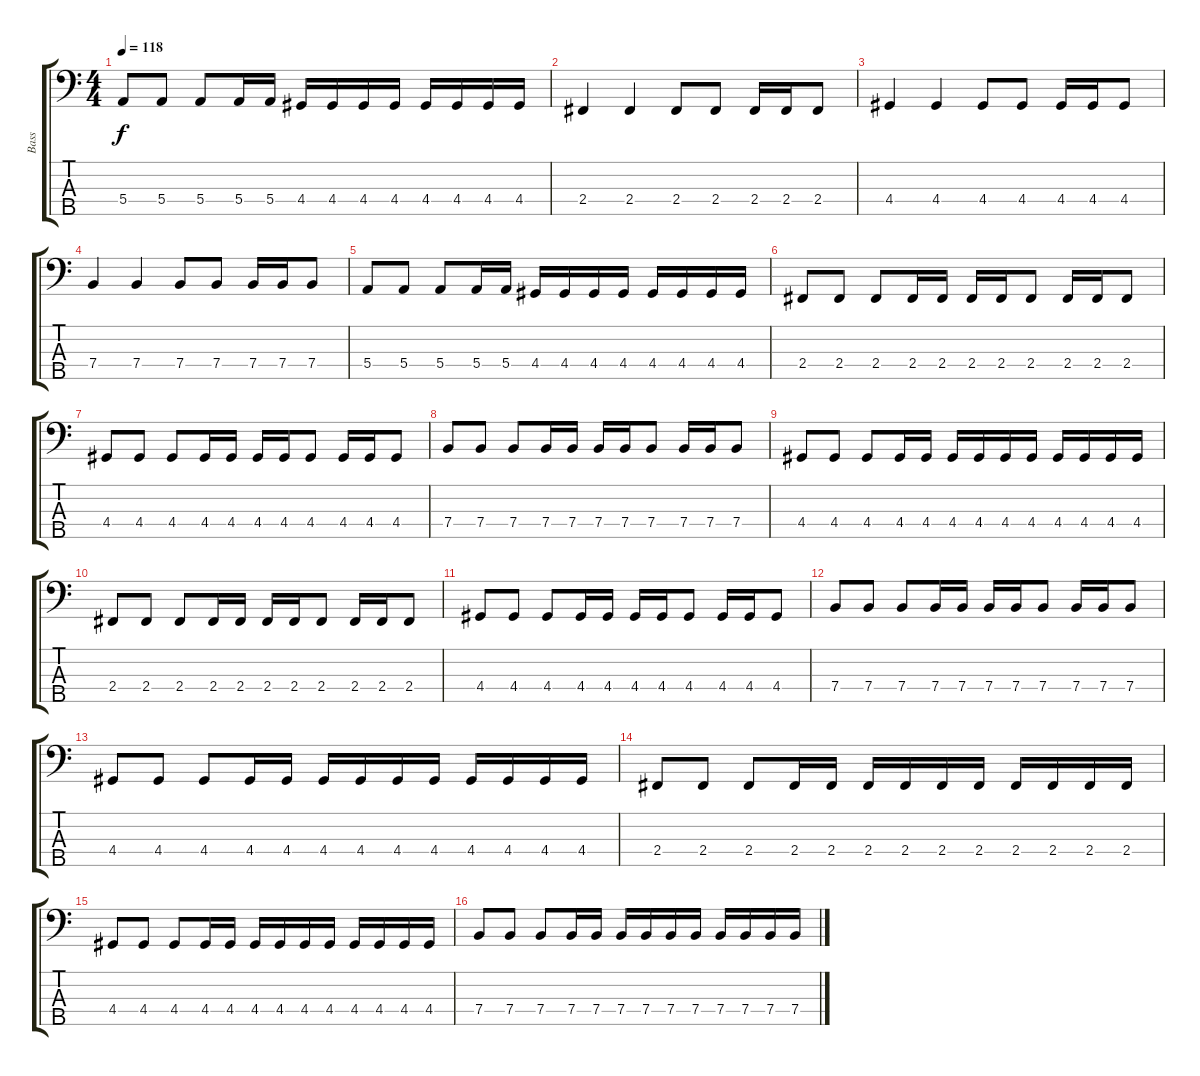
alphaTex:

\track ("Bass" "Bass") {instrument electricbassfinger}
\staff {score tabs}
\tuning (G2 D2 A1 E1 B0) {hide}
\ts (4 4)
\tempo 118
\clef f4
\ks c
5.4.8{dy f} 5.4.8 5.4.8 5.4.16 5.4.16 4.4.16 4.4.16 4.4.16 4.4.16 4.4.16 4.4.16 4.4.16 4.4.16 |
2.4.4 2.4.4 2.4.8 2.4.8 2.4.16 2.4.16 2.4.8 |
4.4.4 4.4.4 4.4.8 4.4.8 4.4.16 4.4.16 4.4.8 |
7.4.4 7.4.4 7.4.8 7.4.8 7.4.16 7.4.16 7.4.8 |
5.4.8 5.4.8 5.4.8 5.4.16 5.4.16 4.4.16 4.4.16 4.4.16 4.4.16 4.4.16 4.4.16 4.4.16 4.4.16 |
2.4.8 2.4.8 2.4.8 2.4.16 2.4.16 2.4.16 2.4.16 2.4.8 2.4.16 2.4.16 2.4.8 |
4.4.8 4.4.8 4.4.8 4.4.16 4.4.16 4.4.16 4.4.16 4.4.8 4.4.16 4.4.16 4.4.8 |
7.4.8 7.4.8 7.4.8 7.4.16 7.4.16 7.4.16 7.4.16 7.4.8 7.4.16 7.4.16 7.4.8 |
4.4.8 4.4.8 4.4.8 4.4.16 4.4.16 4.4.16 4.4.16 4.4.16 4.4.16 4.4.16 4.4.16 4.4.16 4.4.16 |
2.4.8 2.4.8 2.4.8 2.4.16 2.4.16 2.4.16 2.4.16 2.4.8 2.4.16 2.4.16 2.4.8 |
4.4.8 4.4.8 4.4.8 4.4.16 4.4.16 4.4.16 4.4.16 4.4.8 4.4.16 4.4.16 4.4.8 |
7.4.8 7.4.8 7.4.8 7.4.16 7.4.16 7.4.16 7.4.16 7.4.8 7.4.16 7.4.16 7.4.8 |
4.4.8 4.4.8 4.4.8 4.4.16 4.4.16 4.4.16 4.4.16 4.4.16 4.4.16 4.4.16 4.4.16 4.4.16 4.4.16 |
2.4.8 2.4.8 2.4.8 2.4.16 2.4.16 2.4.16 2.4.16 2.4.16 2.4.16 2.4.16 2.4.16 2.4.16 2.4.16 |
4.4.8 4.4.8 4.4.8 4.4.16 4.4.16 4.4.16 4.4.16 4.4.16 4.4.16 4.4.16 4.4.16 4.4.16 4.4.16 |
7.4.8 7.4.8 7.4.8 7.4.16 7.4.16 7.4.16 7.4.16 7.4.16 7.4.16 7.4.16 7.4.16 7.4.16 7.4.16
